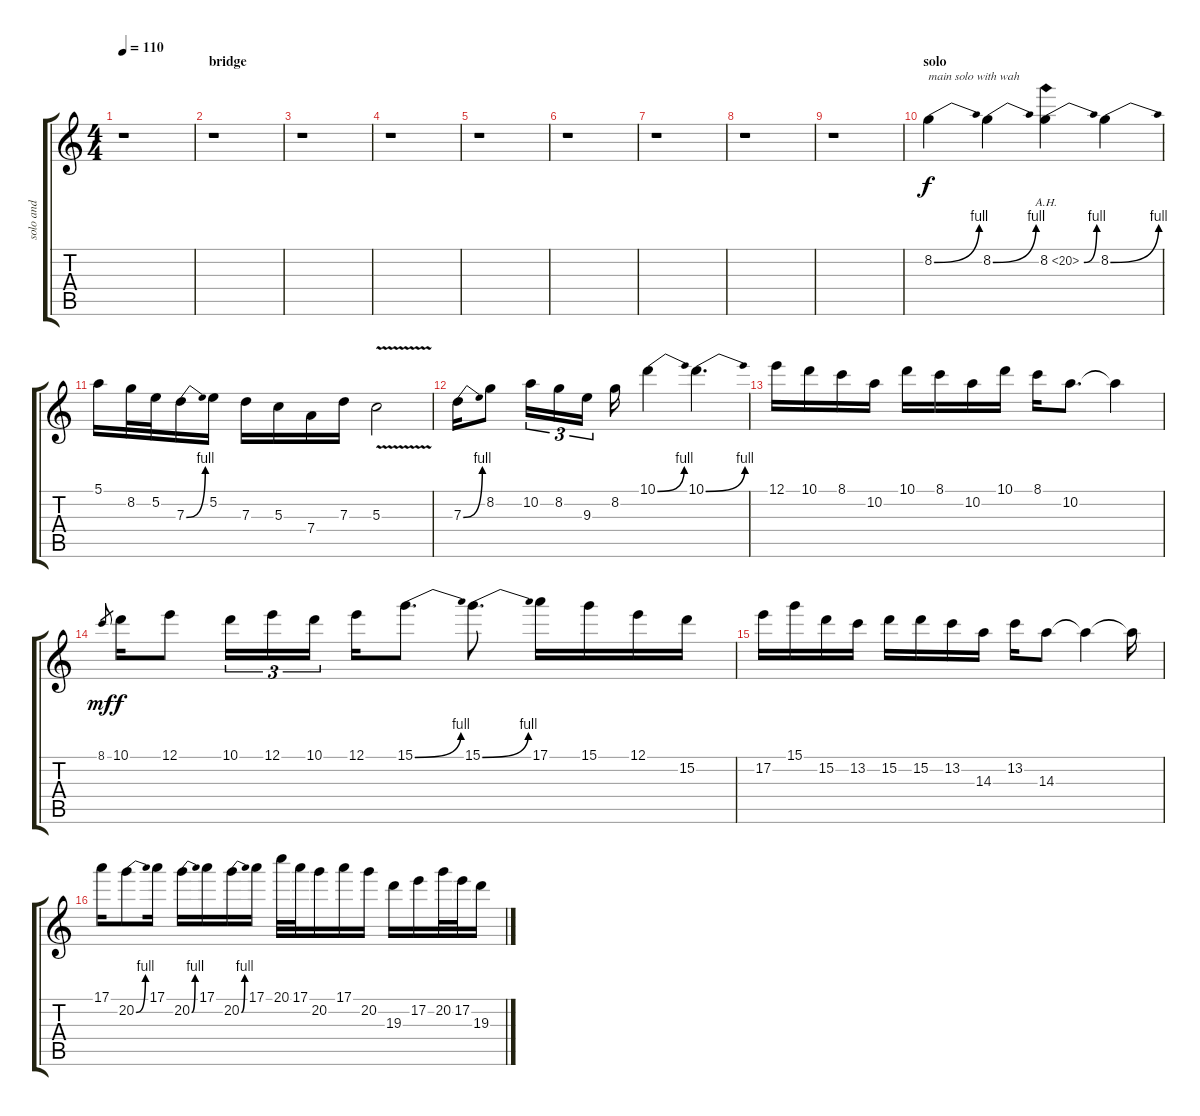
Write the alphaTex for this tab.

\track ("solo and  fill-ins" "solo and  ") {instrument distortionguitar}
\staff {score tabs}
\tuning (E4 B3 G3 D3 A2 E2) {hide}
\ts (4 4)
\tempo 110
\clef g2
\ks c
r.1{dy f} |
\section ("" "bridge")
r.1 |
r.1 |
r.1 |
r.1 |
r.1 |
r.1 |
r.1 |
r.1 |
\section ("" "solo")
8.2{be (bend 0 0 60 4)}.4{txt "main solo with wah"} 8.2{be (bend 0 0 60 4)}.4 8.2{be (bend 0 0 60 4) ah 12}.4 8.2{be (bend 0 0 60 4)}.4 |
5.1.16 8.2.32 5.2.32 7.3{be (bend 0 0 60 4)}.16 5.2.16 7.3.16 5.3.16 7.4.16 7.3.16 5.3{v}.2 |
7.3{be (bend 0 0 60 4)}.16 8.2.8 10.2.16{tu (3 2)} 8.2.16{tu (3 2)} 9.3.16{tu (3 2)} 8.2.16 10.1{be (bend 0 0 60 4)}.4 10.1{be (bend 0 0 60 4)}.4{d} |
12.1.16 10.1.16 8.1.16 10.2.16 10.1.16 8.1.16 10.2.16 10.1.16 8.1.16 10.2.8{d} 10.2{t}.4 |
8.1.8{gr dy mf} 10.1.16{dy f} 12.1.8 10.1.16{tu (3 2)} 12.1.16{tu (3 2)} 10.1.16{tu (3 2)} 12.1.16 15.1{be (bend 0 0 60 4)}.8{d} 15.1{be (bend 0 0 60 4)}.8{d} 17.1.16 15.1.16 12.1.16 15.2.16 |
17.2.16 15.1.16 15.2.16 13.2.16 15.2.16 15.2.16 13.2.16 14.3.16 13.2.16 14.3.8 14.3{t}.4 14.3{t}.16 |
17.1.16 20.2{be (bend 0 0 60 4)}.8 17.1.16 20.2{be (bend 0 0 60 4)}.16 17.1.16 20.2{be (bend 0 0 60 4)}.16 17.1.16 20.1.32 17.1.32 20.2.16 17.1.16 20.2.16 19.3.16 17.2.16 20.2.32 17.2.32 19.3.16
